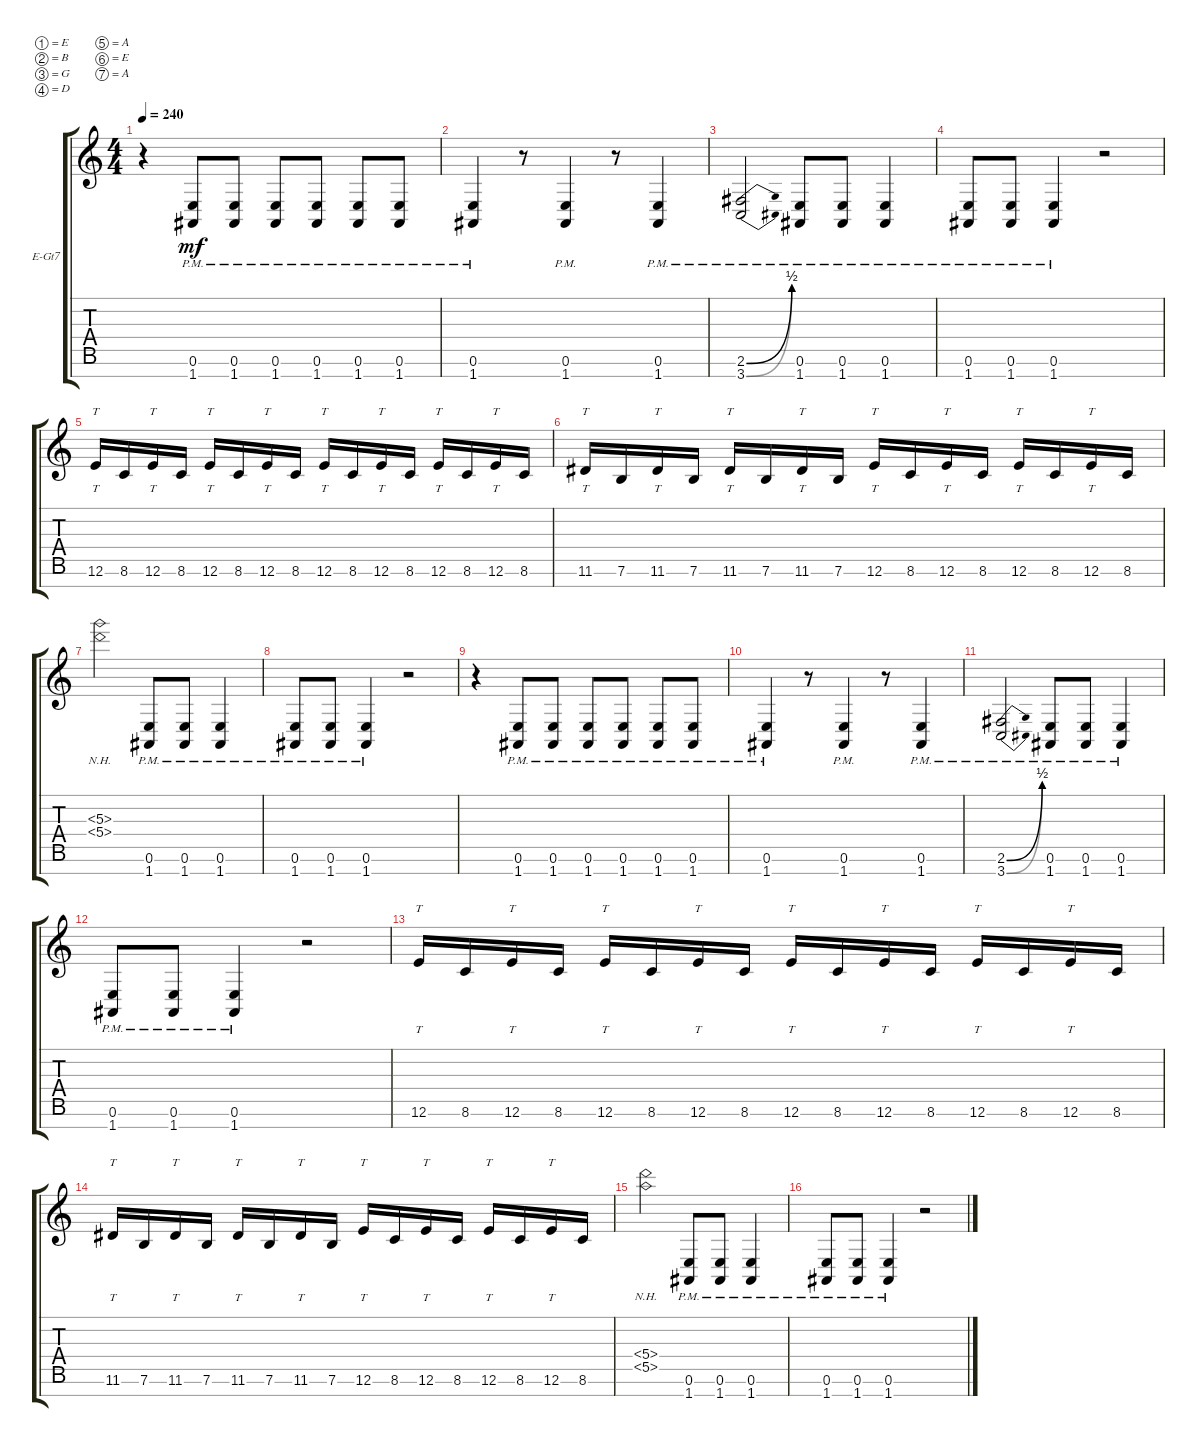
\defaultSystemsLayout 4
\bracketExtendMode groupsimilarinstruments
\firstSystemTrackNameOrientation horizontal
\otherSystemsTrackNameOrientation horizontal
\track ("Electric Guitar" "E-Gt7") {instrument distortionguitar}
\staff {score tabs}
\tuning (E4 B3 G3 D3 A2 E2 A1)
\ts (4 4)
\tempo 240
\clef g2
\ks c
r.4{dy mf} (1.7{pm} 0.6{pm}).8 (1.7{pm} 0.6{pm}).8 (1.7{pm} 0.6{pm}).8 (1.7{pm} 0.6{pm}).8 (1.7{pm} 0.6{pm}).8 (1.7{pm} 0.6{pm}).8 |
(1.7{pm} 0.6{pm}).4 r.8 (1.7{pm} 0.6{pm}).4 r.8 (1.7{pm} 0.6{pm}).4 |
(3.7{be (bend 0 0 59.4 2) pm} 2.6{be (bend 0 0 60 2) pm}).2 (1.7{pm} 0.6{pm}).8 (1.7{pm} 0.6{pm}).8 (1.7{pm} 0.6{pm}).4 |
(1.7{pm} 0.6{pm}).8 (1.7{pm} 0.6{pm}).8 (1.7{pm} 0.6{pm}).4 r.2 |
12.6.16{tt} 8.6.16 12.6.16{tt} 8.6.16 12.6.16{tt} 8.6.16 12.6.16{tt} 8.6.16 12.6.16{tt} 8.6.16 12.6.16{tt} 8.6.16 12.6.16{tt} 8.6.16 12.6.16{tt} 8.6.16 |
11.6.16{tt} 7.6.16 11.6.16{tt} 7.6.16 11.6.16{tt} 7.6.16 11.6.16{tt} 7.6.16 12.6.16{tt} 8.6.16 12.6.16{tt} 8.6.16 12.6.16{tt} 8.6.16 12.6.16{tt} 8.6.16 |
(5.4{nh} 5.3{nh}).2 (1.7{pm} 0.6{pm}).8 (1.7{pm} 0.6{pm}).8 (1.7{pm} 0.6{pm}).4 |
(1.7{pm} 0.6{pm}).8 (1.7{pm} 0.6{pm}).8 (1.7{pm} 0.6{pm}).4 r.2 |
r.4 (1.7{pm} 0.6{pm}).8 (1.7{pm} 0.6{pm}).8 (1.7{pm} 0.6{pm}).8 (1.7{pm} 0.6{pm}).8 (1.7{pm} 0.6{pm}).8 (1.7{pm} 0.6{pm}).8 |
(1.7{pm} 0.6{pm}).4 r.8 (1.7{pm} 0.6{pm}).4 r.8 (1.7{pm} 0.6{pm}).4 |
(3.7{be (bend 0 0 59.4 2) pm} 2.6{be (bend 0 0 60 2) pm}).2 (1.7{pm} 0.6{pm}).8 (1.7{pm} 0.6{pm}).8 (1.7{pm} 0.6{pm}).4 |
(1.7{pm} 0.6{pm}).8 (1.7{pm} 0.6{pm}).8 (1.7{pm} 0.6{pm}).4 r.2 |
12.6.16{tt} 8.6.16 12.6.16{tt} 8.6.16 12.6.16{tt} 8.6.16 12.6.16{tt} 8.6.16 12.6.16{tt} 8.6.16 12.6.16{tt} 8.6.16 12.6.16{tt} 8.6.16 12.6.16{tt} 8.6.16 |
11.6.16{tt} 7.6.16 11.6.16{tt} 7.6.16 11.6.16{tt} 7.6.16 11.6.16{tt} 7.6.16 12.6.16{tt} 8.6.16 12.6.16{tt} 8.6.16 12.6.16{tt} 8.6.16 12.6.16{tt} 8.6.16 |
(5.5{nh} 5.4{nh}).2 (1.7{pm} 0.6{pm}).8 (1.7{pm} 0.6{pm}).8 (1.7{pm} 0.6{pm}).4 |
(1.7{pm} 0.6{pm}).8 (1.7{pm} 0.6{pm}).8 (1.7{pm} 0.6{pm}).4 r.2
